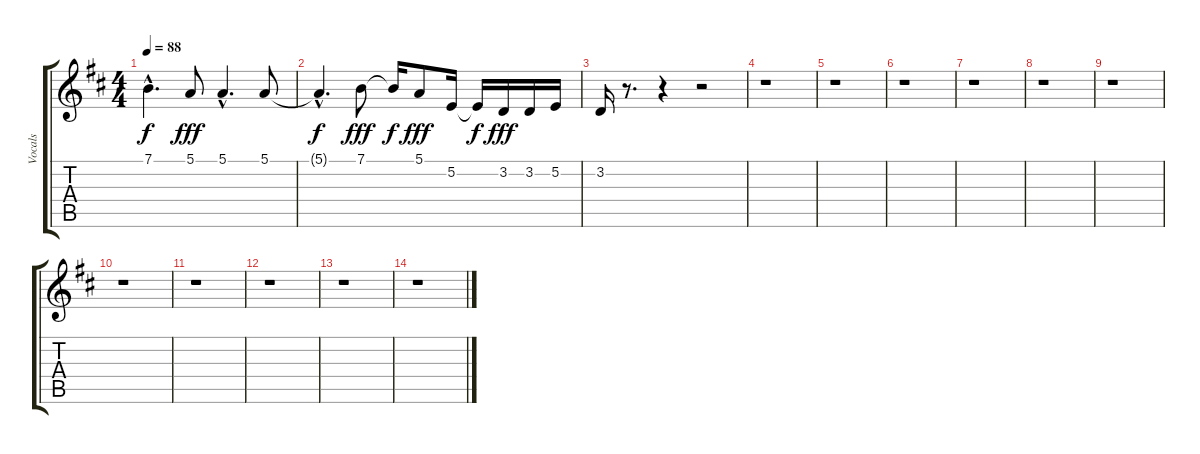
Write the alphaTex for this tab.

\track ("Vocals" "Vocals") {instrument lead6voice}
\staff {score tabs}
\tuning (E4 B3 G3 D3 A2 E2) {hide}
\ts (4 4)
\tempo 88
\clef g2
\ks d
7.1{hac t}.4{d dy f} 5.1.8{dy fff} 5.1{hac}.4{d} 5.1.8 |
5.1{hac t}.4{d dy f} 7.1.8{dy fff} 7.1{t}.16{dy f} 5.1.8{dy fff} 5.2.16 5.2{t}.16{dy f} 3.2.16{dy fff} 3.2.16 5.2.16 |
3.2.16 r.8{d} r.4 r.2 |
r.1 |
r.1 |
r.1 |
r.1 |
r.1 |
r.1 |
r.1 |
r.1 |
r.1 |
r.1 |
r.1
